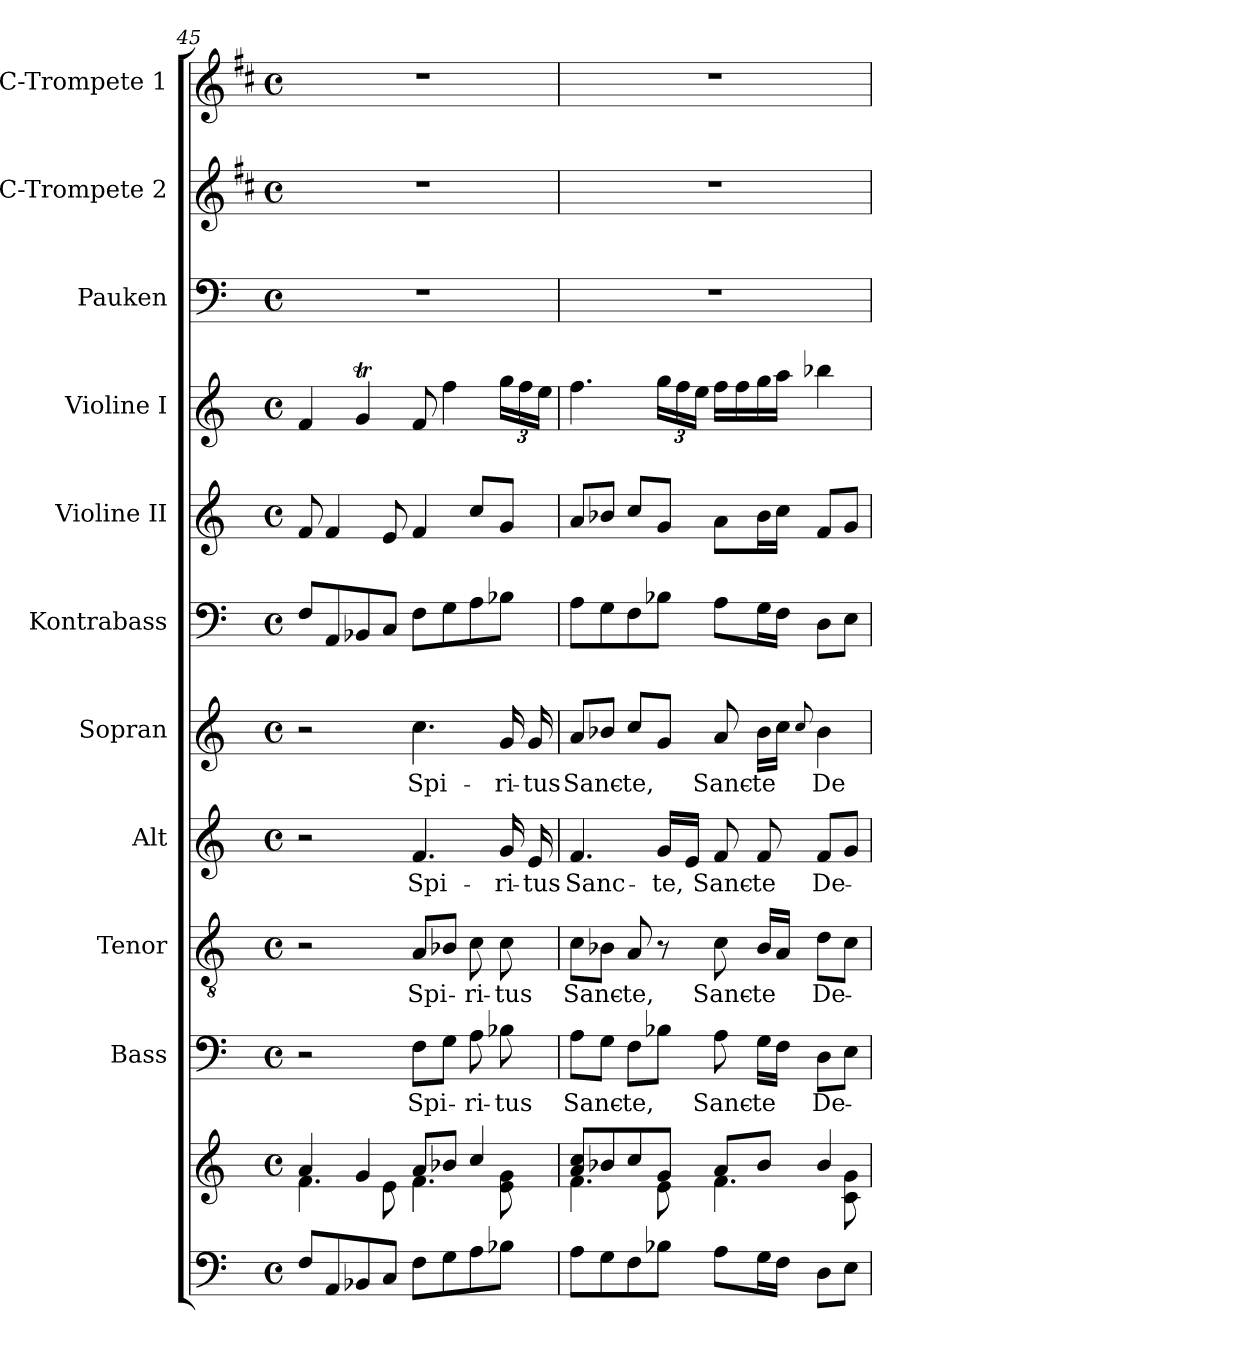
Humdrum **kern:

**kern	**kern	**kern	**text	**kern	**text	**kern	**text	**kern	**text	**kern	**kern	**kern	**kern	**kern	**kern
*part11	*part11	*part10	*part10	*part9	*part9	*part8	*part8	*part7	*part7	*part6	*part5	*part4	*part3	*part2	*part1
*staff12	*staff11	*staff10	*staff10	*staff9	*staff9	*staff8	*staff8	*staff7	*staff7	*staff6	*staff5	*staff4	*staff3	*staff2	*staff1
*	*	*I"Bass	*	*I"Tenor	*	*I"Alt	*	*I"Sopran	*	*I"Kontrabass	*I"Violine II	*I"Violine I	*I"Pauken	*I"C-Trompete 2	*I"C-Trompete 1
*	*	*I'B.	*	*I'T.	*	*I'A.	*	*I'S.	*	*I'Kb.	*I'Vl. II	*I'Vl. I	*I'Pk.	*I'C Trp. 2	*I'C Trp. 1
!!LO:PB:g=z
*clefF4	*clefG2	*clefF4	*	*clefGv2	*	*clefG2	*	*clefG2	*	*clefF4	*clefG2	*clefG2	*clefF4	*clefG2	*clefG2
*	*	*	*	*	*	*	*	*	*	*ITrd7c12	*	*	*	*ITrd1c2	*ITrd1c2
*k[]	*k[]	*k[]	*	*k[]	*	*k[]	*	*k[]	*	*k[]	*k[]	*k[]	*k[]	*k[]	*k[]
*C:	*C:	*C:	*	*C:	*	*C:	*	*C:	*	*C:	*C:	*C:	*C:	*C:	*C:
*M4/4	*M4/4	*M4/4	*	*M4/4	*	*M4/4	*	*M4/4	*	*M4/4	*M4/4	*M4/4	*M4/4	*M4/4	*M4/4
*met(c)	*met(c)	*met(c)	*	*met(c)	*	*met(c)	*	*met(c)	*	*met(c)	*met(c)	*met(c)	*met(c)	*met(c)	*met(c)
=45	=45	=45	=45	=45	=45	=45	=45	=45	=45	=45	=45	=45	=45	=45	=45
*	*^	*	*	*	*	*	*	*	*	*	*	*	*	*	*
8F/L	4a/	4.f\	2r	.	2r	.	2r	.	2r	.	8FF/L	8f/	4f/	1r	1r	1r
8AA/	.	.	.	.	.	.	.	.	.	.	8AAA/	4f/	.	.	.	.
8BB-X/	4g/	.	.	.	.	.	.	.	.	.	8BBB-X/	.	4gT/	.	.	.
8C/J	.	8e\	.	.	.	.	.	.	.	.	8CC/J	8e/	.	.	.	.
!	!	!	!	!LO:LY:b	!	!LO:LY:b	!	!LO:LY:b	!	!LO:LY:b	!	!	!	!	!	!
8F\L	8a/L	4.f\	8F\L	Spi-	8A/L	Spi-	4.f/	Spi-	4.cc\	Spi-	8FF\L	4f/	8f/	.	.	.
8G\	8b-X/J	.	8G\J	.	8B-X/J	.	.	.	.	.	8GG\	.	4ff\	.	.	.
!	!	!	!	!LO:LY:b	!	!LO:LY:b	!	!	!	!	!	!	!	!	!	!
8A\	4cc/	.	8A\	-ri-	8c\	-ri-	.	.	.	.	8AA\	8cc/L	.	.	.	.
!	!	!	!	!LO:LY:b	!	!LO:LY:b	!	!LO:LY:b	!	!LO:LY:b	!	!	!	!	!	!
8B-X\J	.	8e\ 8g\	8B-X\	-tus	8c\	-tus	16g/	-ri-	16g/	-ri-	8BB-X\J	8g/J	24gg\LL	.	.	.
.	.	.	.	.	.	.	.	.	.	.	.	.	24ff\	.	.	.
!	!	!	!	!	!	!	!	!LO:LY:b	!	!LO:LY:b	!	!	!	!	!	!
.	.	.	.	.	.	.	16e/	-tus	16g/	-tus	.	.	.	.	.	.
.	.	.	.	.	.	.	.	.	.	.	.	.	24ee\JJ	.	.	.
=46	=46	=46	=46	=46	=46	=46	=46	=46	=46	=46	=46	=46	=46	=46	=46	=46
!	!	!	!	!LO:LY:b	!	!LO:LY:b	!	!LO:LY:b	!	!LO:LY:b	!	!	!	!	!	!
8A\L	8a/ 8cc/L	4.f\	8A\L	Sanc-	8c\L	Sanc-	4.f/	Sanc-	8a/L	Sanc-	8AA\L	8a/L	4.ff\	1r	1r	1r
8G\	8b-X/	.	8G\J	.	8B-X\J	.	.	.	8b-X/J	.	8GG\	8b-X/J	.	.	.	.
!	!	!	!	!LO:LY:b	!	!LO:LY:b	!	!	!	!LO:LY:b	!	!	!	!	!	!
8F\	8cc/	.	8F\L	-te,	8A/	-te,	.	.	8cc/L	-te,	8FF\	8cc/L	.	.	.	.
!	!	!	!	!	!	!	!	!LO:LY:b	!	!	!	!	!	!	!	!
8B-X\J	8g/J	8e\	8B-X\J	.	8r	.	16g/LL	-te,	8g/J	.	8BB-X\J	8g/J	24gg\LL	.	.	.
.	.	.	.	.	.	.	.	.	.	.	.	.	24ff\	.	.	.
.	.	.	.	.	.	.	16e/JJ	.	.	.	.	.	.	.	.	.
.	.	.	.	.	.	.	.	.	.	.	.	.	24ee\JJ	.	.	.
!	!	!	!	!LO:LY:b	!	!LO:LY:b	!	!LO:LY:b	!	!LO:LY:b	!	!	!	!	!	!
8A\L	8a/L	4.f\	8A\	Sanc-	8c\	Sanc-	8f/	Sanc-	8a/	Sanc-	8AA\L	8a\L	16ff\LL	.	.	.
.	.	.	.	.	.	.	.	.	.	.	.	.	16ff\	.	.	.
!	!	!	!	!LO:LY:b	!	!LO:LY:b	!	!LO:LY:b	!	!LO:LY:b	!	!	!	!	!	!
16G\L	8b-/J	.	16G\LL	-te	16B-/LL	-te	8f/	-te	16b-\LL	-te	16GG\L	16b-\L	16gg\	.	.	.
16F\JJ	.	.	16F\JJ	.	16A/JJ	.	.	.	16cc\JJ	.	16FF\JJ	16cc\JJ	16aa\JJ	.	.	.
.	.	.	.	.	.	.	.	.	8qqcc/	.	.	.	.	.	.	.
!	!	!	!	!LO:LY:b	!	!LO:LY:b	!	!LO:LY:b	!	!LO:LY:b	!	!	!	!	!	!
8D\L	4b-/	.	8D\L	De-	8d\L	De-	8f/L	De-	4b-\	De-	8DD\L	8f/L	4bb-X\	.	.	.
8E\J	.	8c\ 8g\	8E\J	.	8c\J	.	8g/J	.	.	.	8EE\J	8g/J	.	.	.	.
*	*v	*v	*	*	*	*	*	*	*	*	*	*	*	*	*	*
=	=	=	=	=	=	=	=	=	=	=	=	=	=	=	=
*-	*-	*-	*-	*-	*-	*-	*-	*-	*-	*-	*-	*-	*-	*-	*-
